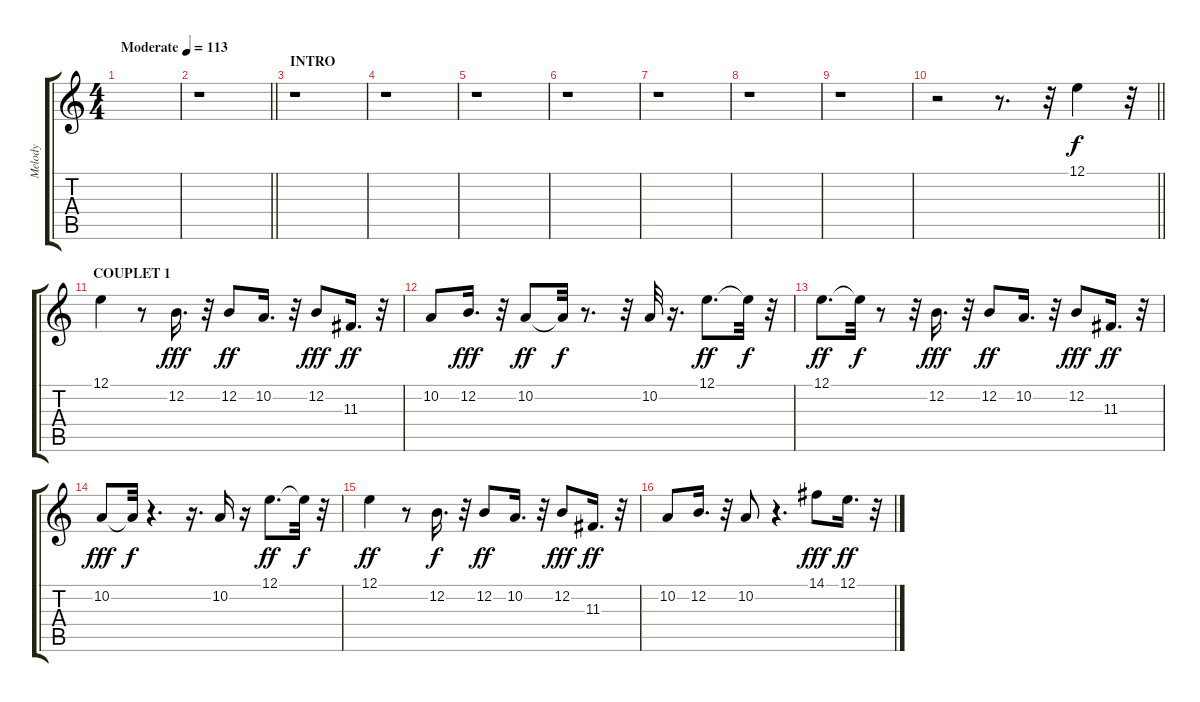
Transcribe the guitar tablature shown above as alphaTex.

\track ("Melody" "Melody") {instrument lead6voice}
\staff {score tabs}
\tuning (E4 B3 G3 D3 A2 E2) {hide}
\ts (4 4)
\tempo (113 "Moderate")
\clef g2
\ks c
|
\barLineRight lightlight
r.1 |
\section ("" "INTRO")
r.1 |
r.1 |
r.1 |
r.1 |
r.1 |
r.1 |
r.1 |
\barLineRight lightlight
r.2 r.8{d} r.32 12.1.4 r.32 |
\section ("" "COUPLET 1")
12.1.4 r.8 12.2.16{d dy fff} r.32 12.2.8{dy ff} 10.2.16{d} r.32 12.2.8{dy fff} 11.3.16{d dy ff} r.32 |
10.2.8 12.2.16{d dy fff} r.32 10.2.8{dy ff} 10.2{t}.32{dy f} r.8{d} r.32 10.2.32 r.16{d} 12.1.8{d dy ff} 12.1{t}.32{dy f} r.32 |
12.1.8{d dy ff} 12.1{t}.32{dy f} r.8 r.32 12.2.16{d dy fff} r.32 12.2.8{dy ff} 10.2.16{d} r.32 12.2.8{dy fff} 11.3.16{d dy ff} r.32 |
10.2.8{dy fff} 10.2{t}.32{dy f} r.4{d} r.16{d} 10.2.16 r.16 12.1.8{d dy ff} 12.1{t}.32{dy f} r.32 |
12.1.4{dy ff} r.8 12.2.16{d dy f} r.32 12.2.8{dy ff} 10.2.16{d} r.32 12.2.8{dy fff} 11.3.16{d dy ff} r.32 |
10.2.8 12.2.16{d} r.32 10.2.8 r.4{d} 14.1.8{dy fff} 12.1.16{d dy ff} r.32
